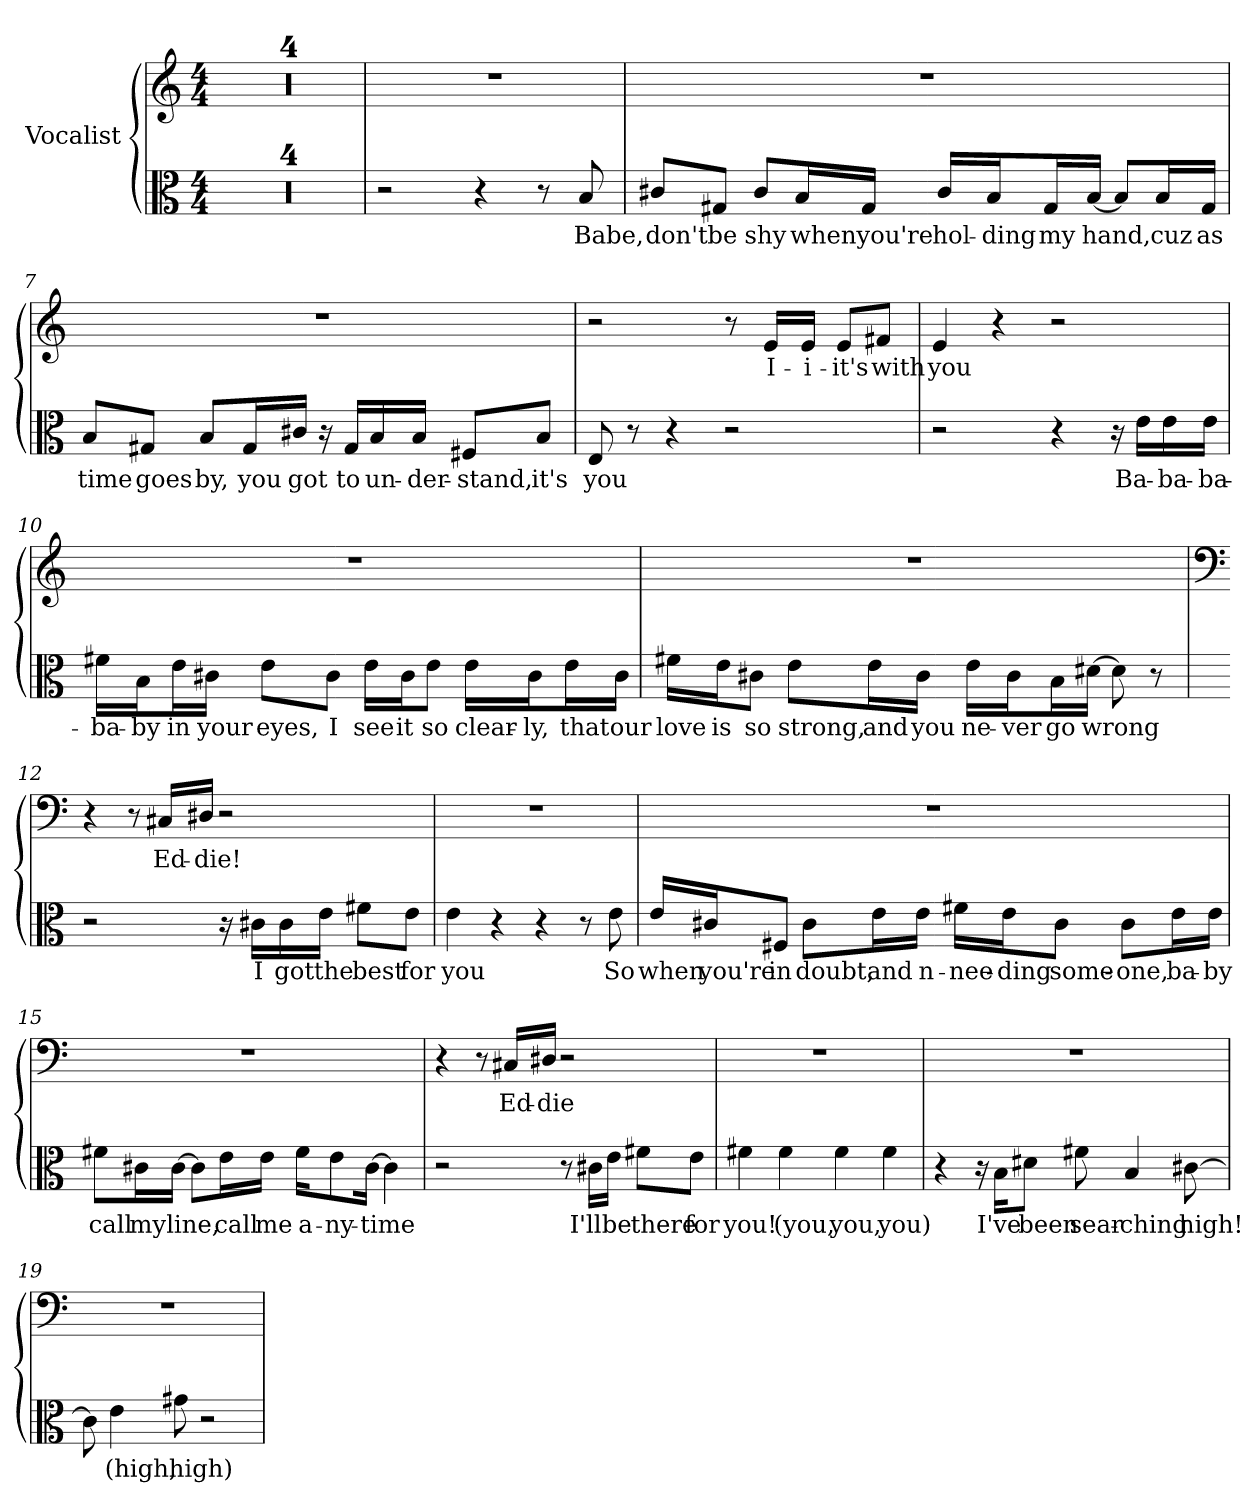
**kern	**text	**kern	**text
*part1	*part1	*part1	*part1
*staff2	*staff2	*staff1	*staff1
*I"Vocalist	*	*	*
*clefC3	*	*clefG2	*
*M4/4	*	*M4/4	*
=1	=1	=1	=1
*clefC3	*	*clefG2	*
*M4/4	*	*M4/4	*
1r	.	1r	.
=2	=2	=2	=2
1r	.	1r	.
=3	=3	=3	=3
1r	.	1r	.
=4	=4	=4	=4
1r	.	1r	.
=5	=5	=5	=5
2r	.	1r	.
4r	.	.	.
8r	.	.	.
8B	Babe,	.	.
=6	=6	=6	=6
8c#X/L	don't	1r	.
8G#X/J	be	.	.
8c#/L	shy	.	.
16B/L	when	.	.
16G#/JJ	you're	.	.
16c#/LL	hol-	.	.
16B/J	-ding	.	.
16G#/L	my	.	.
[16B/JJ	hand,	.	.
8B/L]	_	.	.
16B/L	cuz	.	.
16G#/JJ	as	.	.
=7	=7	=7	=7
8B/L	time	1r	.
8G#X/J	goes	.	.
8B/L	by,	.	.
16G#/L	you	.	.
16c#X/JJ	got	.	.
16r	.	.	.
16G#/LL	to	.	.
16B/	un-	.	.
16B/JJ	-der-	.	.
8F#X/L	-stand,	.	.
8B/J	it's	.	.
=8	=8	=8	=8
8E	you	2r	.
8r	.	.	.
4r	.	.	.
2r	.	8r	.
.	.	16e/LL	I-
.	.	16e/JJ	-i-
.	.	8e/L	-it's
.	.	8f#X/J	with
=9	=9	=9	=9
2r	.	4e	you
.	.	4r	.
4r	.	2r	.
16r	.	.	.
16e\LL	Ba-	.	.
16e\	-ba-	.	.
16e\JJ	-ba-	.	.
=10	=10	=10	=10
16f#X\LL	-ba-	1r	.
16B\J	-by	.	.
16e\L	in	.	.
16c#X\JJ	your	.	.
8e\L	eyes,	.	.
8c#\J	I	.	.
16e\LL	see	.	.
16c#\J	it	.	.
8e\J	so	.	.
16e\LL	clear-	.	.
16c#\J	-ly,	.	.
16e\L	that	.	.
16c#\JJ	our	.	.
=11	=11	=11	=11
16f#X\LL	love	1r	.
16e\J	is	.	.
8c#X\J	so	.	.
8e\L	strong,	.	.
16e\L	and	.	.
16c#\JJ	you	.	.
16e\LL	ne-	.	.
16c#\J	-ver	.	.
16B\L	go	.	.
[16d#X\JJ	wrong	.	.
8d#]	_	.	.
8r	.	.	.
=12	=12	=12	=12
*	*	*clefF4	*
2r	.	4r	.
.	.	8r	.
.	.	16C#X/LL	Ed-
.	.	16D#X/JJ	-die!
16r	.	2r	.
16c#X\LL	I	.	.
16c#\	got	.	.
16e\JJ	the	.	.
8f#X\L	best	.	.
8e\J	for	.	.
=13	=13	=13	=13
4e	you	1r	.
4r	.	.	.
4r	.	.	.
8r	.	.	.
8e	So	.	.
=14	=14	=14	=14
16e/LL	when	1r	.
16c#X/J	you're	.	.
8F#X/J	in	.	.
8c#\L	doubt,	.	.
16e\L	and	.	.
16e\JJ	n-	.	.
16f#X\LL	-nee-	.	.
16e\J	-ding	.	.
8c#\J	some-	.	.
8c#\L	-one,	.	.
16e\L	ba-	.	.
16e\JJ	-by	.	.
=15	=15	=15	=15
8f#X\L	call	1r	.
16c#X\L	my	.	.
[16c#\JJ	line,	.	.
8c#\L]	_	.	.
16e\L	call	.	.
16e\JJ	me	.	.
16f#\KL	a-	.	.
8e\	-ny-	.	.
[16c#\Jk	-time	.	.
4c#]	_	.	.
=16	=16	=16	=16
2r	.	4r	.
.	.	8r	.
.	.	16C#X/LL	Ed-
.	.	16D#X/JJ	-die
8r	.	2r	.
16c#X\LL	I'll	.	.
16e\JJ	be	.	.
8f#X\L	there	.	.
8e\J	for	.	.
=17	=17	=17	=17
4f#X	you!	1r	.
4f#	(you,	.	.
4f#	you,	.	.
4f#	you)	.	.
=18	=18	=18	=18
4r	.	1r	.
16r	.	.	.
16B\KL	I've	.	.
8d#X\J	been	.	.
8f#X	sear-	.	.
4B	-ching	.	.
[8c#X	high!	.	.
=19	=19	=19	=19
8c#]	_	1r	.
4e	(high,	.	.
8g#X	high)	.	.
2r	.	.	.
=	=	=	=
*-	*-	*-	*-
